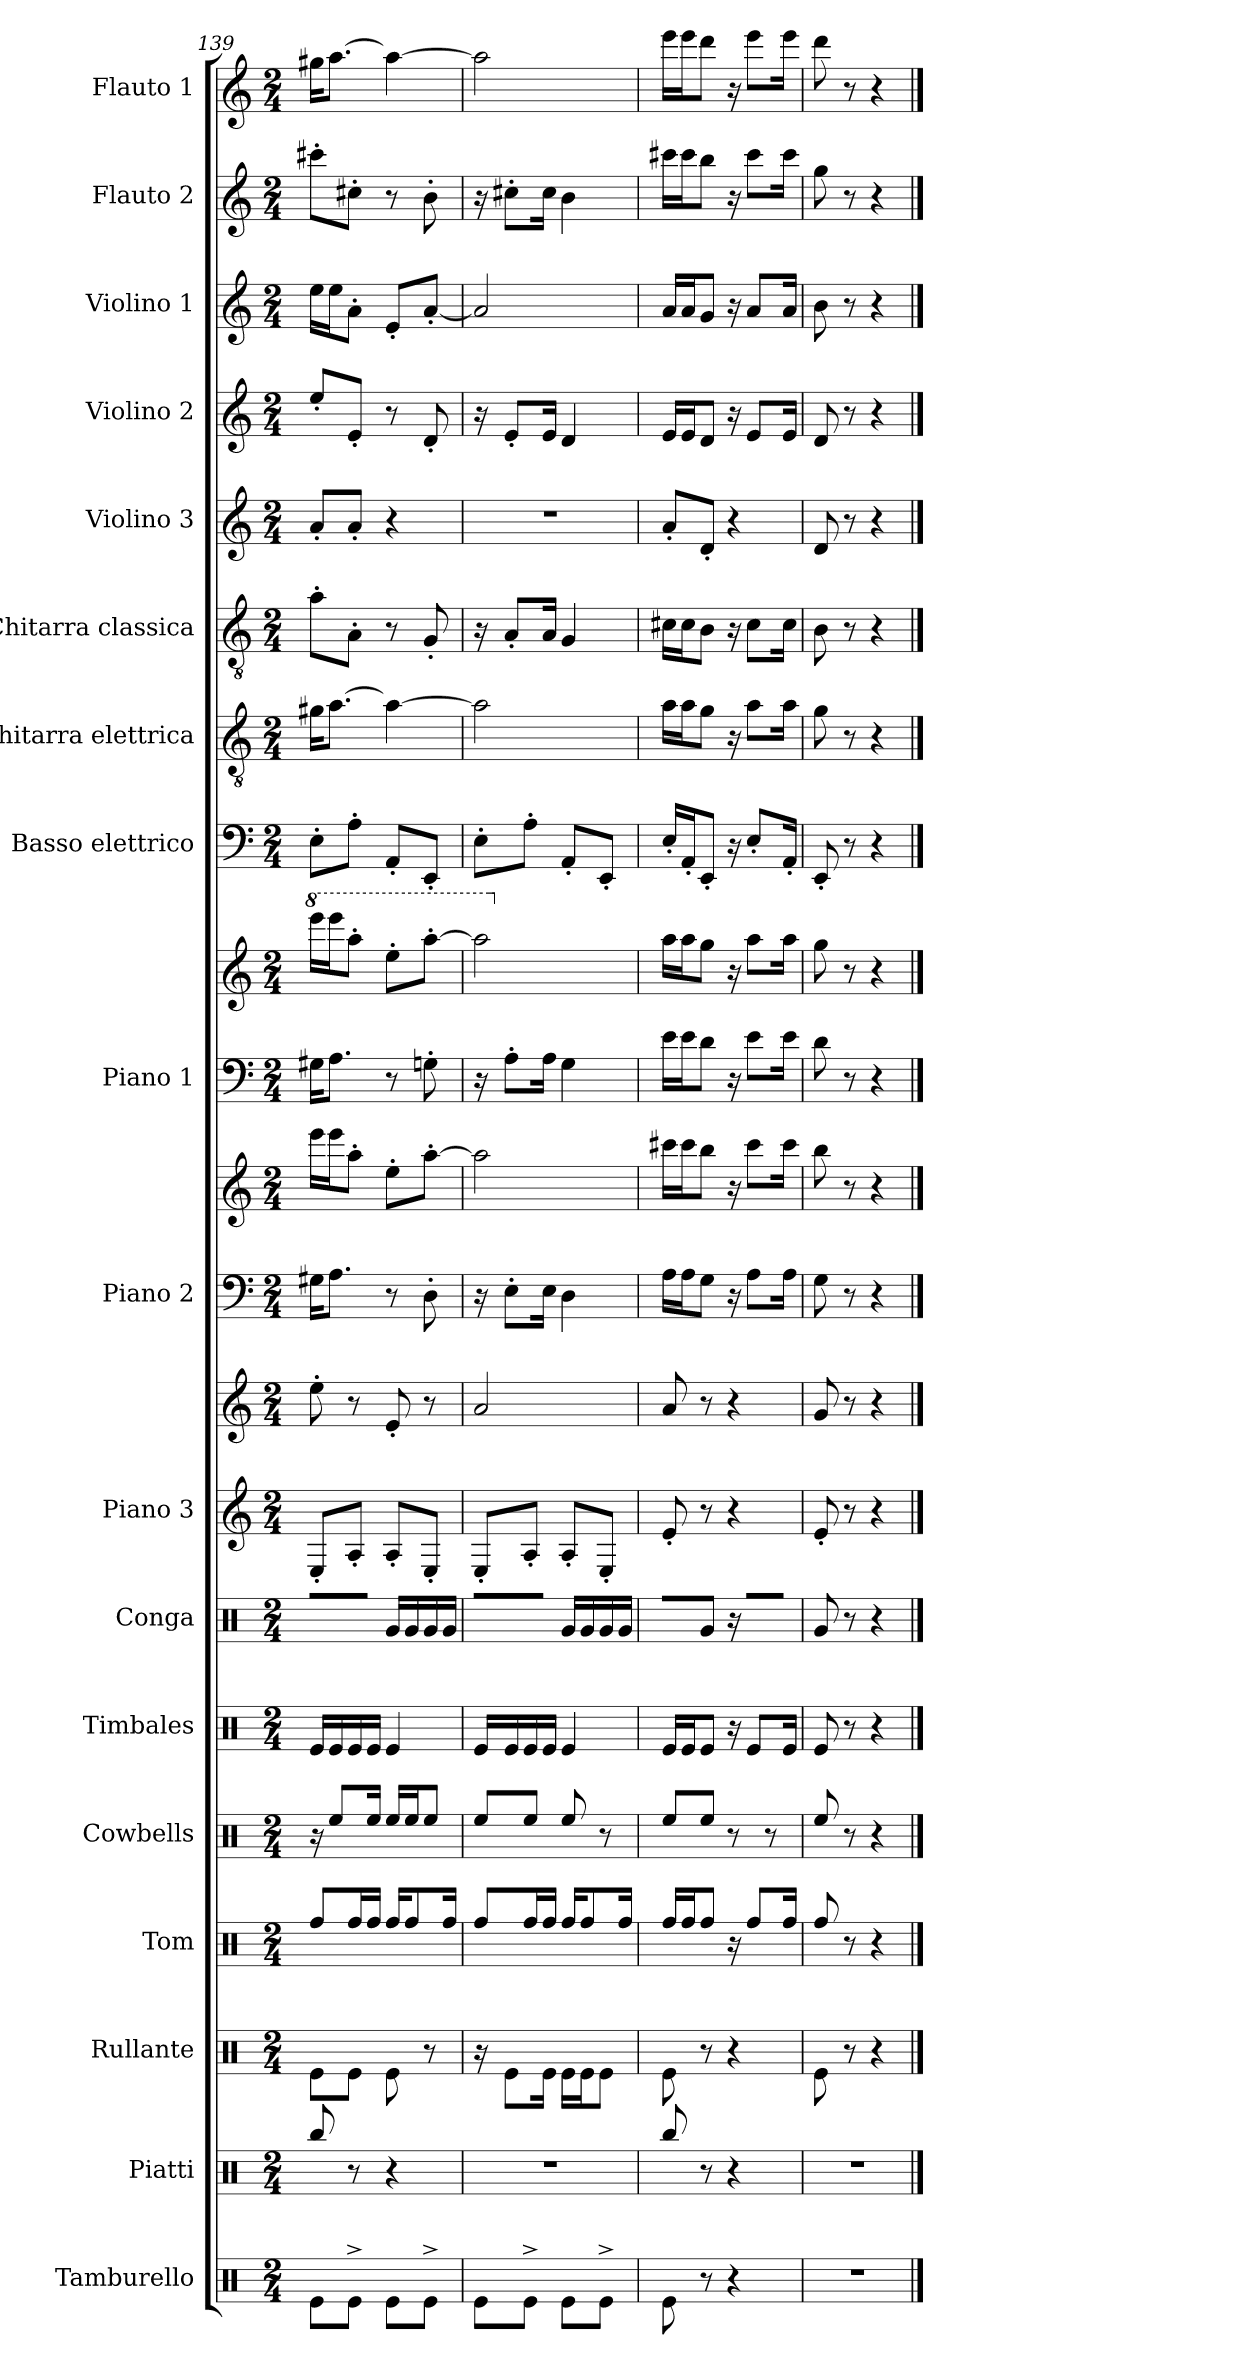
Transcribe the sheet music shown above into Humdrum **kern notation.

**kern	**kern	**kern	**kern	**kern	**kern	**kern	**kern	**kern	**kern	**kern	**kern	**kern	**kern	**kern	**kern	**kern	**kern	**kern	**kern	**kern
*part18	*part17	*part16	*part15	*part14	*part13	*part12	*part11	*part11	*part10	*part10	*part9	*part9	*part8	*part7	*part6	*part5	*part4	*part3	*part2	*part1
*staff21	*staff20	*staff19	*staff18	*staff17	*staff16	*staff15	*staff14	*staff13	*staff12	*staff11	*staff10	*staff9	*staff8	*staff7	*staff6	*staff5	*staff4	*staff3	*staff2	*staff1
*I"Tamburello	*I"Piatti	*I"Rullante	*I"Tom	*I"Cowbells	*I"Timbales	*I"Conga	*I"Piano 3	*	*I"Piano 2	*	*I"Piano 1	*	*I"Basso elettrico	*I"Chitarra elettrica	*I"Chitarra classica	*I"Violino 3	*I"Violino 2	*I"Violino 1	*I"Flauto 2	*I"Flauto 1
*I'Tamb.	*I'Piat.	*I'Rull.	*I'Tom	*I'C.Bells	*I'Timb.	*I'Cong.	*	*	*	*	*	*	*I'B. el.	*I'Chit. el.	*I'Chit. cl.	*I'Vln.3	*I'Vln.2	*I'Vln.1	*I'Fl.2	*I'Fl.1
!!LO:PB:g=z
*clefX	*clefX	*clefX	*clefX	*clefX	*clefX	*clefX	*clefG2	*clefG2	*clefF4	*clefG2	*clefF4	*clefG2	*clefF4	*clefGv2	*clefGv2	*clefG2	*clefG2	*clefG2	*clefG2	*clefG2
*	*	*	*	*	*	*	*	*	*	*	*	*	*ITrd7c12	*	*	*	*	*	*	*
*k[]	*k[]	*k[]	*k[]	*k[]	*k[]	*k[]	*k[]	*k[]	*k[]	*k[]	*k[]	*k[]	*k[]	*k[]	*k[]	*k[]	*k[]	*k[]	*k[]	*k[]
*M2/4	*M2/4	*M2/4	*M2/4	*M2/4	*M2/4	*M2/4	*M2/4	*M2/4	*M2/4	*M2/4	*M2/4	*M2/4	*M2/4	*M2/4	*M2/4	*M2/4	*M2/4	*M2/4	*M2/4	*M2/4
*	*	*	*	*	*	*	*	*	*	*	*	*8va	*	*	*	*	*	*	*	*
=139	=139	=139	=139	=139	=139	=139	=139	=139	=139	=139	=139	=139	=139	=139	=139	=139	=139	=139	=139	=139
8Re\L	8Rbb/	8Re\L	8Rff/L	16r	16Re/LL	16R/LL	8E'/L	8ee'\	16G#X\KL	16eee\LL	16G#X\KL	16eeee\LL	8EE'\L	16g#X\KL	8a'\L	8a'/L	8ee'/L	16ee\LL	8ccc#X'\L	16gg#X\KL
.	.	.	.	8Ree/L	16Re/	16R/	.	.	8.A\J	16eee\J	8.A\J	16eeee\J	.	[8.a\J	.	.	.	16ee\J	.	[8.aa\J
8Re^\J	8r	8Re\J	16Rff/L	.	16Re/	16R/	8A'/J	8r	.	8aa'\J	.	8aaa'\J	8AA'\J	.	8A'\J	8a'/J	8e'/J	8a'\J	8cc#X'\J	.
.	.	.	16Rff/JJ	16Ree/Jk	16Re/JJ	16R/JJ	.	.	.	.	.	.	.	.	.	.	.	.	.	.
8Re\L	4r	8Re\	16Rff/KL	16Ree/LL	4Re/	16Rg/LL	8A'/L	8e'/	8r	8ee'\L	8r	8eee'\L	8AAA'/L	4a\_	8r	4r	8r	8e'/L	8r	4aa\_
.	.	.	8Rff/	16Ree/J	.	16Rg/	.	.	.	.	.	.	.	.	.	.	.	.	.	.
8Re^\J	.	8r	.	8Ree/J	.	16Rg/	8E'/J	8r	8D'\	[8aa'\J	8Gn'\	[8aaa'\J	8EEE'/J	.	8G'/	.	8d'/	[8a'/J	8b'\	.
.	.	.	16Rff/Jk	.	.	16Rg/JJ	.	.	.	.	.	.	.	.	.	.	.	.	.	.
=140	=140	=140	=140	=140	=140	=140	=140	=140	=140	=140	=140	=140	=140	=140	=140	=140	=140	=140	=140	=140
8Re\L	2r	16r	8Rff/L	8Ree/L	16Re/LL	16R/LL	8E'/L	2a/	16r	2aa\]	16r	2aaa\]	8EE'\L	2a\]	16r	2r	16r	2a/]	16r	2aa\]
.	.	8Re\L	.	.	16Re/	16R/	.	.	8E'\L	.	8A'\L	.	.	.	8A'/L	.	8e'/L	.	8cc#X'\L	.
8Re^\J	.	.	16Rff/L	8Ree/J	16Re/	16R/	8A'/J	.	.	.	.	.	8AA'\J	.	.	.	.	.	.	.
.	.	16Re\Jk	16Rff/JJ	.	16Re/JJ	16R/JJ	.	.	16E\Jk	.	16A\Jk	.	.	.	16A/Jk	.	16e/Jk	.	16cc#\Jk	.
8Re\L	.	16Re\LL	16Rff/KL	8Ree/	4Re/	16Rg/LL	8A'/L	.	4D\	.	4G\	.	8AAA'/L	.	4G/	.	4d/	.	4b\	.
.	.	16Re\J	8Rff/	.	.	16Rg/	.	.	.	.	.	.	.	.	.	.	.	.	.	.
8Re^\J	.	8Re\J	.	8r	.	16Rg/	8E'/J	.	.	.	.	.	8EEE'/J	.	.	.	.	.	.	.
.	.	.	16Rff/Jk	.	.	16Rg/JJ	.	.	.	.	.	.	.	.	.	.	.	.	.	.
=141	=141	=141	=141	=141	=141	=141	=141	=141	=141	=141	=141	=141	=141	=141	=141	=141	=141	=141	=141	=141
*	*	*	*	*	*	*	*	*	*	*	*	*X8va	*	*	*	*	*	*	*	*
8Re\	8Rbb/	8Re\	16Rff/LL	8Ree/L	16Re/LL	16R/LL	8e'/	8a/	16A\LL	16ccc#X\LL	16e\LL	16aa\LL	16EE'/LL	16a\LL	16c#X\LL	8a'/L	16e/LL	16a/LL	16ccc#X\LL	16eee\LL
.	.	.	16Rff/J	.	16Re/J	16R/J	.	.	16A\J	16ccc#\J	16e\J	16aa\J	16AAA'/J	16a\J	16c#\J	.	16e/J	16a/J	16ccc#\J	16eee\J
8r	8r	8r	8Rff/J	8Ree/J	8Re/J	8Rg/J	8r	8r	8G\J	8bb\J	8d\J	8gg\J	8EEE'/J	8g\J	8B\J	8d'/J	8d/J	8g/J	8bb\J	8ddd\J
4r	4r	4r	16r	8r	16r	16r	4r	4r	16r	16r	16r	16r	16r	16r	16r	4r	16r	16r	16r	16r
.	.	.	8Rff/L	.	8Re/L	8R/L	.	.	8A\L	8ccc#\L	8e\L	8aa\L	8EE'/L	8a\L	8c#\L	.	8e/L	8a/L	8ccc#\L	8eee\L
.	.	.	.	8r	.	.	.	.	.	.	.	.	.	.	.	.	.	.	.	.
.	.	.	16Rff/Jk	.	16Re/Jk	16R/Jk	.	.	16A\Jk	16ccc#\Jk	16e\Jk	16aa\Jk	16AAA'/Jk	16a\Jk	16c#\Jk	.	16e/Jk	16a/Jk	16ccc#\Jk	16eee\Jk
=142	=142	=142	=142	=142	=142	=142	=142	=142	=142	=142	=142	=142	=142	=142	=142	=142	=142	=142	=142	=142
2r	2r	8Re\	8Rff/	8Ree/	8Re/	8Rg/	8e'/	8g/	8G\	8bb\	8d\	8gg\	8EEE'/	8g\	8B\	8d/	8d/	8b\	8gg\	8ddd\
.	.	8r	8r	8r	8r	8r	8r	8r	8r	8r	8r	8r	8r	8r	8r	8r	8r	8r	8r	8r
.	.	4r	4r	4r	4r	4r	4r	4r	4r	4r	4r	4r	4r	4r	4r	4r	4r	4r	4r	4r
==	==	==	==	==	==	==	==	==	==	==	==	==	==	==	==	==	==	==	==	==
*-	*-	*-	*-	*-	*-	*-	*-	*-	*-	*-	*-	*-	*-	*-	*-	*-	*-	*-	*-	*-
